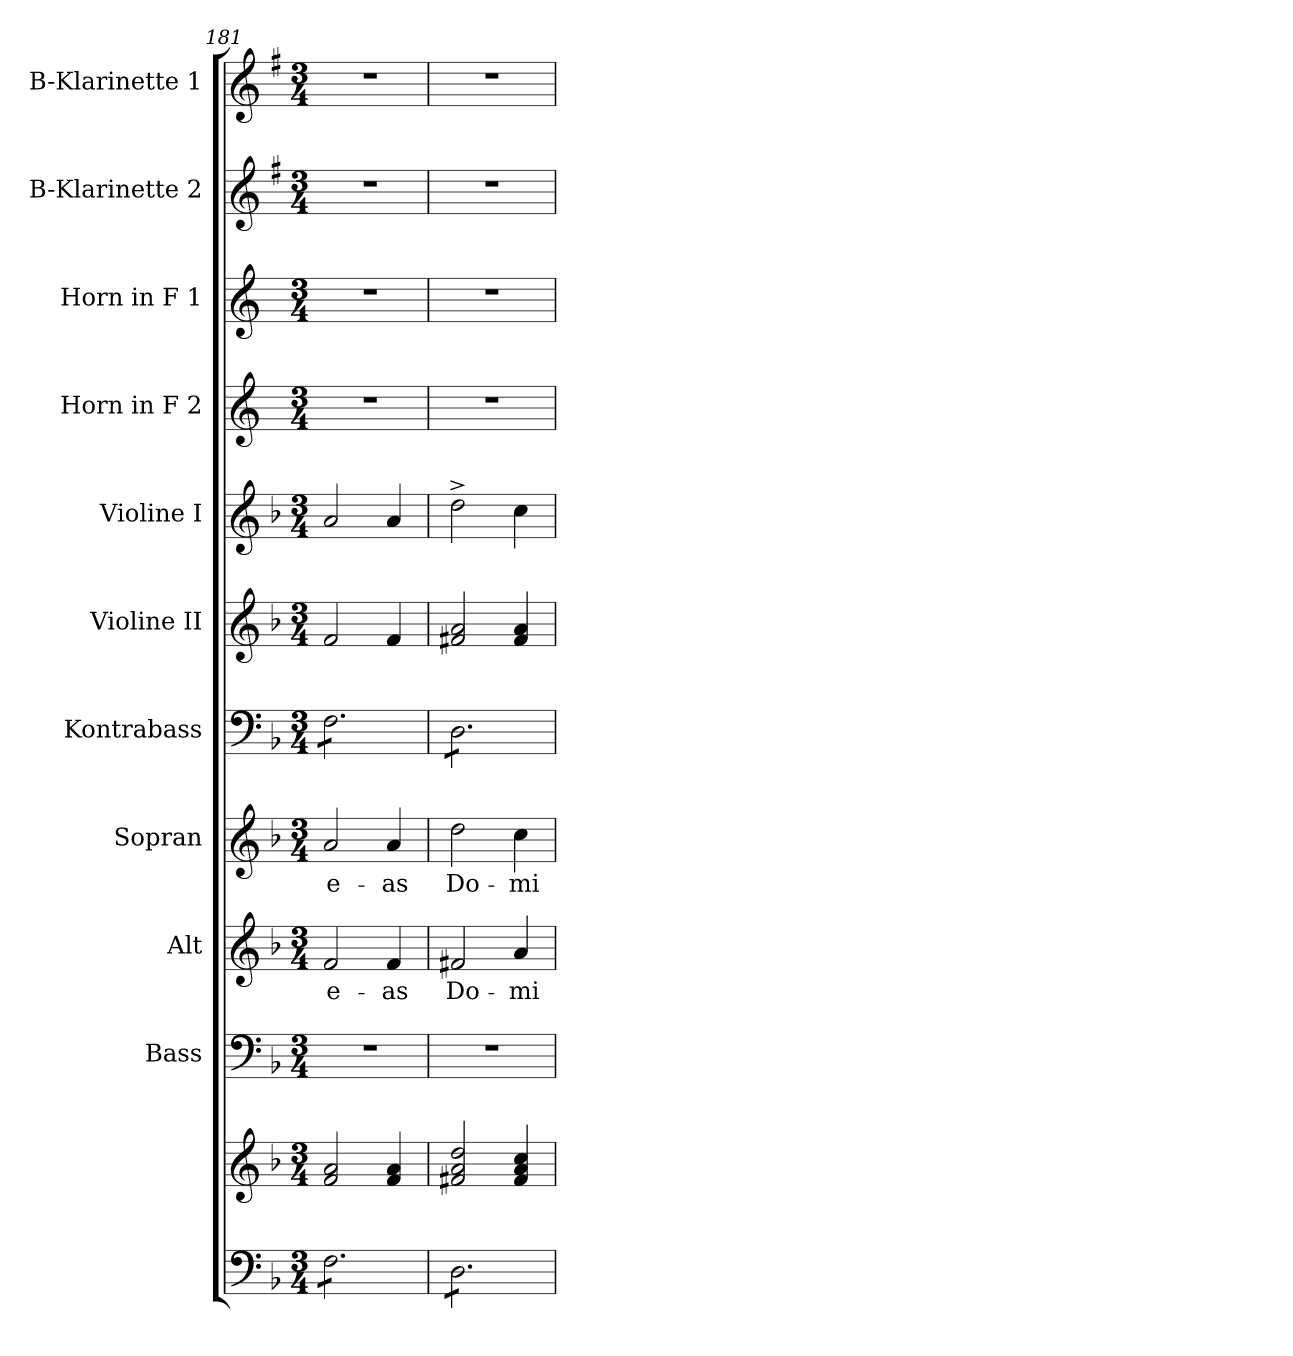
**kern	**kern	**kern	**kern	**text	**kern	**text	**kern	**kern	**kern	**kern	**kern	**kern	**kern
*part11	*part11	*part10	*part9	*part9	*part8	*part8	*part7	*part6	*part5	*part4	*part3	*part2	*part1
*staff12	*staff11	*staff10	*staff9	*staff9	*staff8	*staff8	*staff7	*staff6	*staff5	*staff4	*staff3	*staff2	*staff1
*	*	*I"Bass	*I"Alt	*	*I"Sopran	*	*I"Kontrabass	*I"Violine II	*I"Violine I	*I"Horn in F 2	*I"Horn in F 1	*I"B-Klarinette 2	*I"B-Klarinette 1
*	*	*I'B.	*I'A.	*	*I'S.	*	*I'Kb.	*I'Vl. II	*I'Vl. I	*	*	*I'B Kl. 2	*I'B Kl. 1
*clefF4	*clefG2	*clefF4	*clefG2	*	*clefG2	*	*clefF4	*clefG2	*clefG2	*clefG2	*clefG2	*clefG2	*clefG2
*	*	*	*	*	*	*	*ITrd7c12	*	*	*ITrd4c7	*ITrd4c7	*ITrd1c2	*ITrd1c2
*k[b-]	*k[b-]	*k[b-]	*k[b-]	*	*k[b-]	*	*k[b-]	*k[b-]	*k[b-]	*k[b-]	*k[b-]	*k[b-]	*k[b-]
*F:	*F:	*F:	*F:	*	*F:	*	*F:	*F:	*F:	*F:	*F:	*F:	*F:
*M3/4	*M3/4	*M3/4	*M3/4	*	*M3/4	*	*M3/4	*M3/4	*M3/4	*M3/4	*M3/4	*M3/4	*M3/4
=181	=181	=181	=181	=181	=181	=181	=181	=181	=181	=181	=181	=181	=181
!	!	!	!	!LO:LY:b	!	!LO:LY:b	!	!	!	!	!	!	!
*tremolo	*	*	*	*	*	*	*	*	*	*	*	*	*
*	*	*	*	*	*	*	*tremolo	*	*	*	*	*	*
8F\L	2f/ 2a/	2.r	2f/	e-	2a/	e-	8FF\L	2f/	2a/	2.r	2.r	2.r	2.r
8F\	.	.	.	.	.	.	8FF\	.	.	.	.	.	.
8F\	.	.	.	.	.	.	8FF\	.	.	.	.	.	.
8F\	.	.	.	.	.	.	8FF\	.	.	.	.	.	.
!	!	!	!	!LO:LY:b	!	!LO:LY:b	!	!	!	!	!	!	!
8F\	4f/ 4a/	.	4f/	-as	4a/	-as	8FF\	4f/	4a/	.	.	.	.
8F\J	.	.	.	.	.	.	8FF\J	.	.	.	.	.	.
=182	=182	=182	=182	=182	=182	=182	=182	=182	=182	=182	=182	=182	=182
!	!	!	!	!LO:LY:b	!	!LO:LY:b	!	!	!	!	!	!	!
8D\L	2f#X/ 2a/ 2dd/	2.r	2f#X/	Do-	2dd\	Do-	8DD\L	2f#X/ 2a/	2dd^>\	2.r	2.r	2.r	2.r
8D\	.	.	.	.	.	.	8DD\	.	.	.	.	.	.
8D\	.	.	.	.	.	.	8DD\	.	.	.	.	.	.
8D\	.	.	.	.	.	.	8DD\	.	.	.	.	.	.
!	!	!	!	!LO:LY:b	!	!LO:LY:b	!	!	!	!	!	!	!
8D\	4f#/ 4a/ 4cc/	.	4a/	-mi-	4cc\	-mi-	8DD\	4f#/ 4a/	4cc\	.	.	.	.
8D\J	.	.	.	.	.	.	8DD\J	.	.	.	.	.	.
*	*	*	*	*	*	*	*Xtremolo	*	*	*	*	*	*
*Xtremolo	*	*	*	*	*	*	*	*	*	*	*	*	*
=	=	=	=	=	=	=	=	=	=	=	=	=	=
*-	*-	*-	*-	*-	*-	*-	*-	*-	*-	*-	*-	*-	*-
